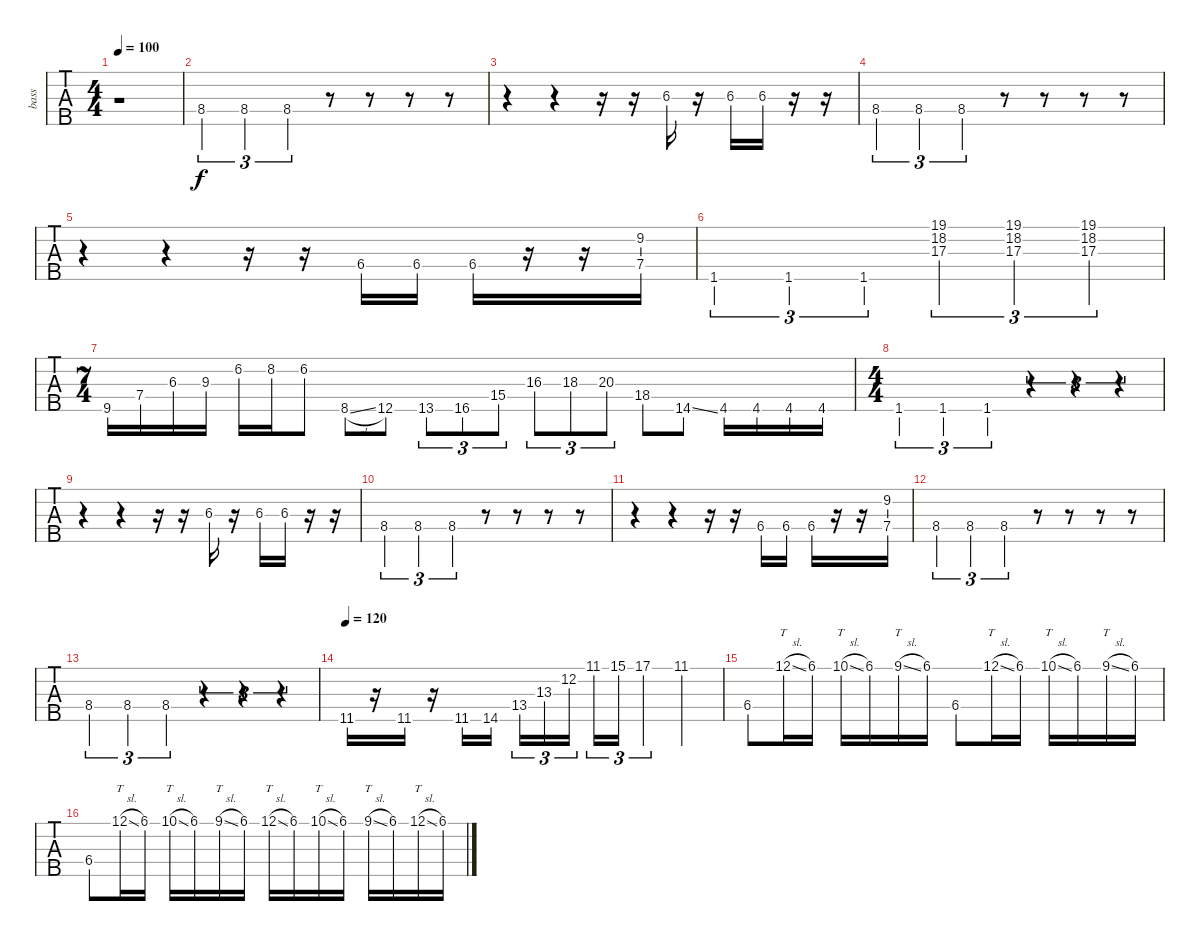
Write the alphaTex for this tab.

\track ("bass" "bass") {instrument slapbass1}
\staff {tabs}
\tuning (Gb2 Db2 Ab1 Eb1 Bb0) {hide}
\ts (4 4)
\tempo 100
\clef f4
\ks c
r.1{dy f} |
8.4.4{tu (3 2)} 8.4.4{tu (3 2)} 8.4.4{tu (3 2)} r.8 r.8 r.8 r.8 |
r.4 r.4 r.16 r.16 6.3.16 r.16 6.3.16 6.3.16 r.16 r.16 |
8.4.4{tu (3 2)} 8.4.4{tu (3 2)} 8.4.4{tu (3 2)} r.8 r.8 r.8 r.8 |
r.4 r.4 r.16 r.16 6.4.16 6.4.16 6.4.16 r.16 r.16 (9.2 7.4).16 |
1.5.4{tu (3 2)} 1.5.4{tu (3 2)} 1.5.4{tu (3 2)} (19.1 18.2 17.3).4{tu (3 2)} (19.1 18.2 17.3).4{tu (3 2)} (19.1 18.2 17.3).4{tu (3 2)} |
\ts (7 4)
9.5.16 7.4.16 6.3.16 9.3.16 6.2.16 8.2.16 6.2.8 8.5{sl}.8 12.5.8 13.5.8{tu (3 2)} 16.5.8{tu (3 2)} 15.4.8{tu (3 2)} 16.3.8{tu (3 2)} 18.3.8{tu (3 2)} 20.3.8{tu (3 2)} 18.4.8 14.5{ss}.8 4.5.16 4.5.16 4.5.16 4.5.16 |
\ts (4 4)
1.5.4{tu (3 2)} 1.5.4{tu (3 2)} 1.5.4{tu (3 2)} r.4{tu (3 2)} r.4{tu (3 2)} r.4{tu (3 2)} |
r.4 r.4 r.16 r.16 6.3.16 r.16 6.3.16 6.3.16 r.16 r.16 |
8.4.4{tu (3 2)} 8.4.4{tu (3 2)} 8.4.4{tu (3 2)} r.8 r.8 r.8 r.8 |
r.4 r.4 r.16 r.16 6.4.16 6.4.16 6.4.16 r.16 r.16 (9.2 7.4).16 |
8.4.4{tu (3 2)} 8.4.4{tu (3 2)} 8.4.4{tu (3 2)} r.8 r.8 r.8 r.8 |
8.4.4{tu (3 2)} 8.4.4{tu (3 2)} 8.4.4{tu (3 2)} r.4{tu (3 2)} r.4{tu (3 2)} r.4{tu (3 2)} |
\tempo 120
11.5.16 r.16 11.5.16 r.16 11.5.16 14.5.16{beam splitsecondary} 13.4.16{tu (3 2)} 13.3.16{tu (3 2)} 12.2.16{tu (3 2)} 11.1.16{tu (3 2)} 15.1.16{tu (3 2)} 17.1.4{tu (3 2)} 11.1.4 |
6.4.8 12.1{sl}.16{tt} 6.1.16 10.1{sl}.16{tt} 6.1.16 9.1{sl}.16{tt} 6.1.16 6.4.8 12.1{sl}.16{tt} 6.1.16 10.1{sl}.16{tt} 6.1.16 9.1{sl}.16{tt} 6.1.16 |
6.4.8 12.1{sl}.16{tt} 6.1.16 10.1{sl}.16{tt} 6.1.16 9.1{sl}.16{tt} 6.1.16 12.1{sl}.16{tt} 6.1.16 10.1{sl}.16{tt} 6.1.16 9.1{sl}.16{tt} 6.1.16 12.1{sl}.16{tt} 6.1.16
